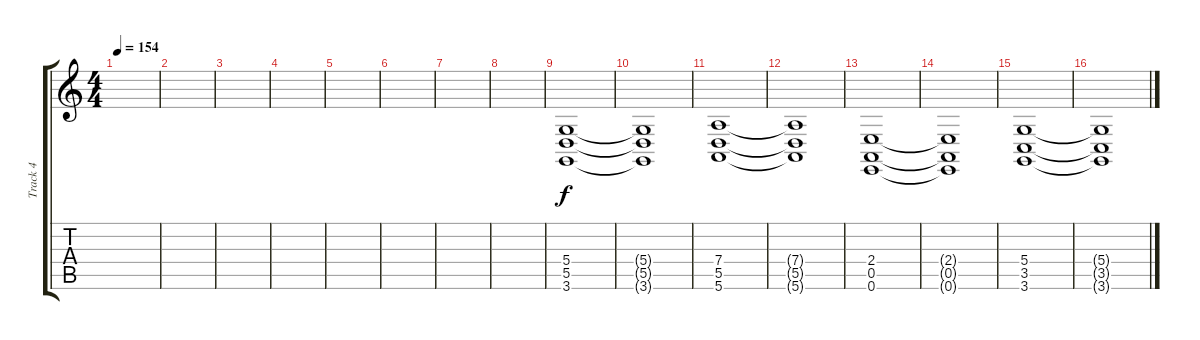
\track ("Track 4" "Track 4") {instrument pad8sweep}
\staff {score tabs}
\tuning (E4 B3 G3 D3 A2 E2) {hide}
\ts (4 4)
\tempo 154
\clef g2
\ks c
|
|
|
|
|
|
|
|
(5.4 5.5 3.6).1 |
(5.4{t} 5.5{t} 3.6{t}).1 |
(7.4 5.5 5.6).1 |
(7.4{t} 5.5{t} 5.6{t}).1 |
(2.4 0.5 0.6).1 |
(2.4{t} 0.5{t} 0.6{t}).1 |
(5.4 3.5 3.6).1 |
(5.4{t} 3.5{t} 3.6{t}).1
